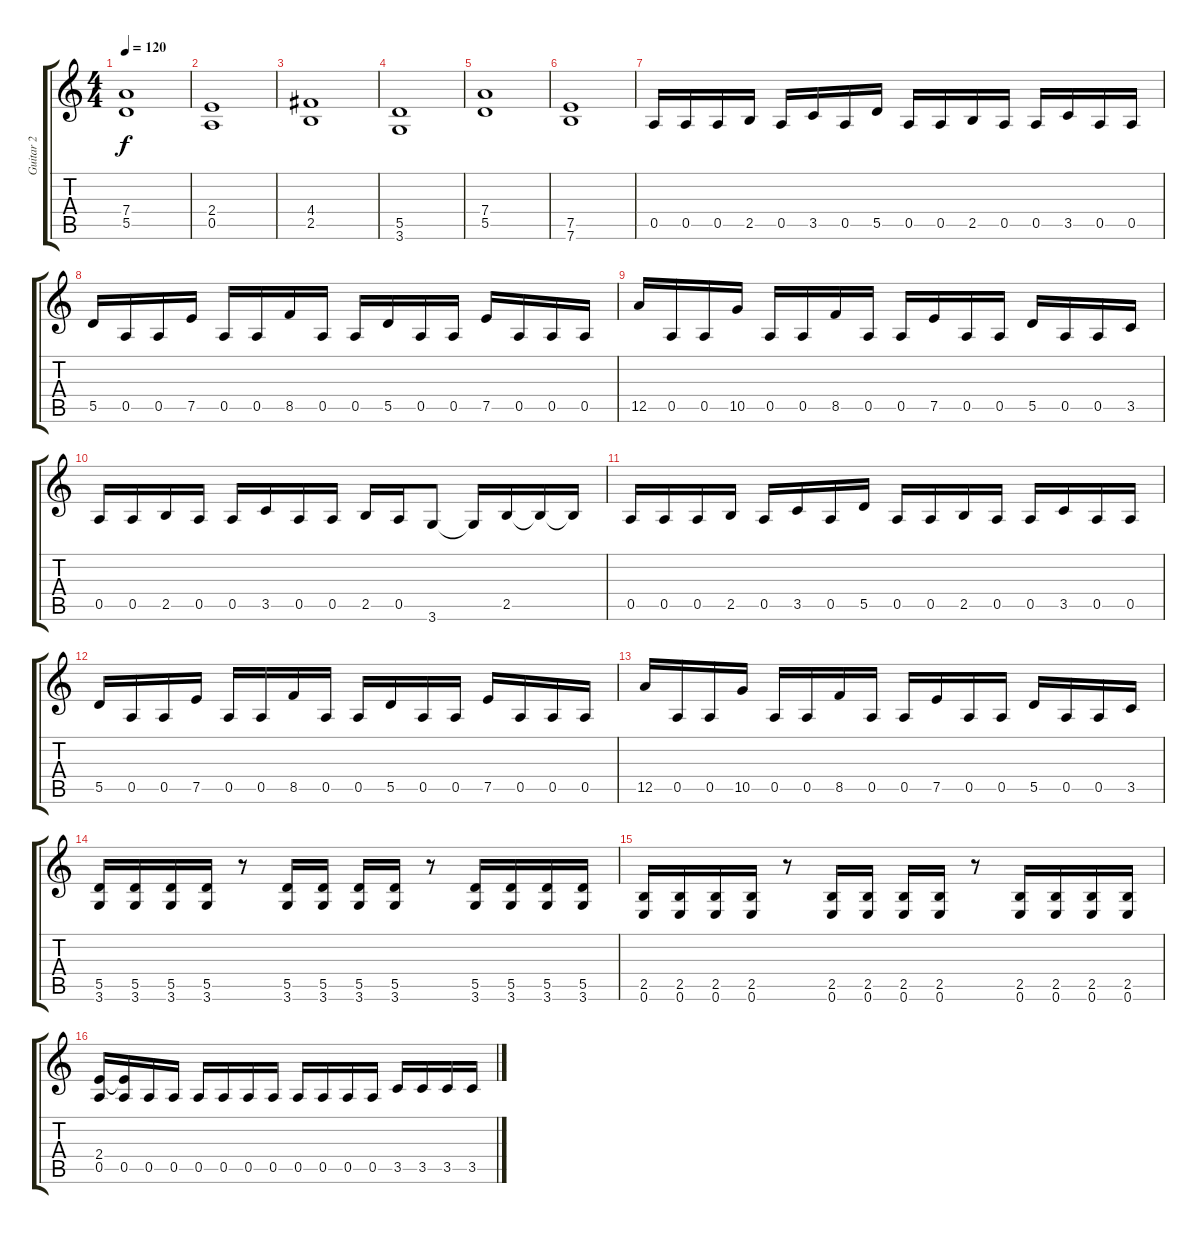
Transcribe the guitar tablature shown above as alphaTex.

\track ("Guitar 2" "Guitar 2") {instrument overdrivenguitar}
\staff {score tabs}
\tuning (E4 B3 G3 D3 A2 E2) {hide}
\ts (4 4)
\tempo 120
\clef g2
\ks c
(7.4 5.5).1{dy f} |
(2.4 0.5).1 |
(4.4 2.5).1 |
(5.5 3.6).1 |
(7.4 5.5).1 |
(7.5 7.6).1 |
0.5.16 0.5.16 0.5.16 2.5.16 0.5.16 3.5.16 0.5.16 5.5.16 0.5.16 0.5.16 2.5.16 0.5.16 0.5.16 3.5.16 0.5.16 0.5.16 |
5.5.16 0.5.16 0.5.16 7.5.16 0.5.16 0.5.16 8.5.16 0.5.16 0.5.16 5.5.16 0.5.16 0.5.16 7.5.16 0.5.16 0.5.16 0.5.16 |
12.5.16 0.5.16 0.5.16 10.5.16 0.5.16 0.5.16 8.5.16 0.5.16 0.5.16 7.5.16 0.5.16 0.5.16 5.5.16 0.5.16 0.5.16 3.5.16 |
0.5.16 0.5.16 2.5.16 0.5.16 0.5.16 3.5.16 0.5.16 0.5.16 2.5.16 0.5.16 3.6.8 3.6{t}.16 2.5.16 2.5{t}.16 2.5{t}.16 |
0.5.16 0.5.16 0.5.16 2.5.16 0.5.16 3.5.16 0.5.16 5.5.16 0.5.16 0.5.16 2.5.16 0.5.16 0.5.16 3.5.16 0.5.16 0.5.16 |
5.5.16 0.5.16 0.5.16 7.5.16 0.5.16 0.5.16 8.5.16 0.5.16 0.5.16 5.5.16 0.5.16 0.5.16 7.5.16 0.5.16 0.5.16 0.5.16 |
12.5.16 0.5.16 0.5.16 10.5.16 0.5.16 0.5.16 8.5.16 0.5.16 0.5.16 7.5.16 0.5.16 0.5.16 5.5.16 0.5.16 0.5.16 3.5.16 |
(5.5 3.6).16 (5.5 3.6).16 (5.5 3.6).16 (5.5 3.6).16 r.8 (5.5 3.6).16 (5.5 3.6).16 (5.5 3.6).16 (5.5 3.6).16 r.8 (5.5 3.6).16 (5.5 3.6).16 (5.5 3.6).16 (5.5 3.6).16 |
(2.5 0.6).16 (2.5 0.6).16 (2.5 0.6).16 (2.5 0.6).16 r.8 (2.5 0.6).16 (2.5 0.6).16 (2.5 0.6).16 (2.5 0.6).16 r.8 (2.5 0.6).16 (2.5 0.6).16 (2.5 0.6).16 (2.5 0.6).16 |
(2.4 0.5).16 (2.4{t} 0.5).16 0.5.16 0.5.16 0.5.16 0.5.16 0.5.16 0.5.16 0.5.16 0.5.16 0.5.16 0.5.16 3.5.16 3.5.16 3.5.16 3.5.16
